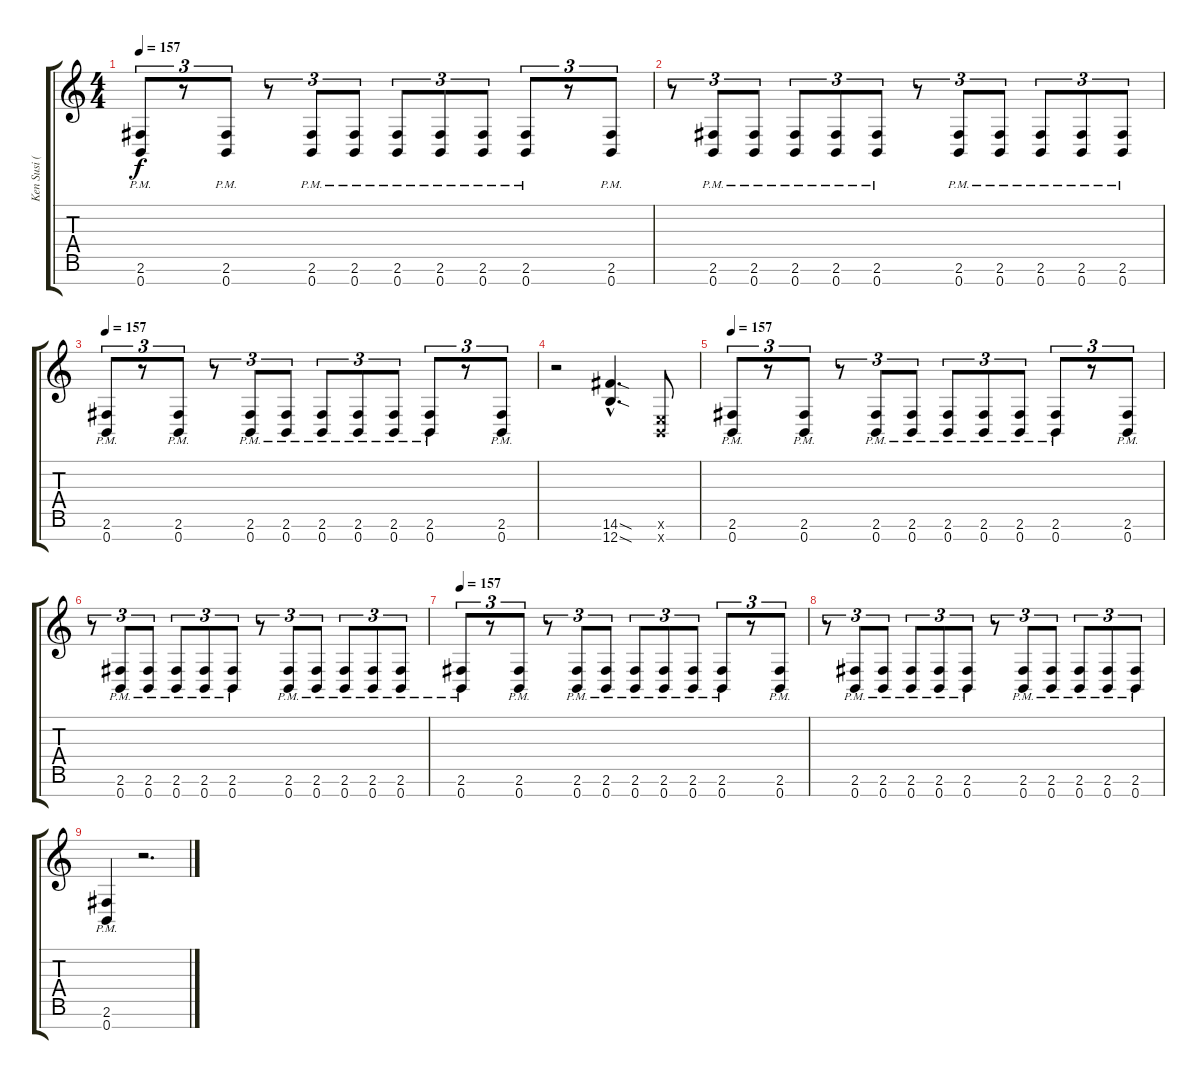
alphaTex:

\track ("Ken Susi (Guitar)" "Ken Susi (") {instrument distortionguitar}
\staff {score tabs}
\tuning (E4 B3 G3 D3 A2 E2 B1) {hide}
\ts (4 4)
\tempo 157
\clef g2
\ks c
(2.6{pm} 0.7{pm}).8{tu (3 2) dy f} r.8{tu (3 2)} (2.6{pm} 0.7{pm}).8{tu (3 2)} r.8{tu (3 2)} (2.6{pm} 0.7{pm}).8{tu (3 2)} (2.6{pm} 0.7{pm}).8{tu (3 2)} (2.6{pm} 0.7{pm}).8{tu (3 2)} (2.6{pm} 0.7{pm}).8{tu (3 2)} (2.6{pm} 0.7{pm}).8{tu (3 2)} (2.6{pm} 0.7{pm}).8{tu (3 2)} r.8{tu (3 2)} (2.6{pm} 0.7{pm}).8{tu (3 2)} |
r.8{tu (3 2)} (2.6{pm} 0.7{pm}).8{tu (3 2)} (2.6{pm} 0.7{pm}).8{tu (3 2)} (2.6{pm} 0.7{pm}).8{tu (3 2)} (2.6{pm} 0.7{pm}).8{tu (3 2)} (2.6{pm} 0.7{pm}).8{tu (3 2)} r.8{tu (3 2)} (2.6{pm} 0.7{pm}).8{tu (3 2)} (2.6{pm} 0.7{pm}).8{tu (3 2)} (2.6{pm} 0.7{pm}).8{tu (3 2)} (2.6{pm} 0.7{pm}).8{tu (3 2)} (2.6{pm} 0.7{pm}).8{tu (3 2)} |
\tempo 157
(2.6{pm} 0.7{pm}).8{tu (3 2)} r.8{tu (3 2)} (2.6{pm} 0.7{pm}).8{tu (3 2)} r.8{tu (3 2)} (2.6{pm} 0.7{pm}).8{tu (3 2)} (2.6{pm} 0.7{pm}).8{tu (3 2)} (2.6{pm} 0.7{pm}).8{tu (3 2)} (2.6{pm} 0.7{pm}).8{tu (3 2)} (2.6{pm} 0.7{pm}).8{tu (3 2)} (2.6{pm} 0.7{pm}).8{tu (3 2)} r.8{tu (3 2)} (2.6{pm} 0.7{pm}).8{tu (3 2)} |
r.2 (14.6{sod hac} 12.7{sod hac}).4{d} (0.6{x} 0.7{x}).8 |
\tempo 157
(2.6{pm} 0.7{pm}).8{tu (3 2)} r.8{tu (3 2)} (2.6{pm} 0.7{pm}).8{tu (3 2)} r.8{tu (3 2)} (2.6{pm} 0.7{pm}).8{tu (3 2)} (2.6{pm} 0.7{pm}).8{tu (3 2)} (2.6{pm} 0.7{pm}).8{tu (3 2)} (2.6{pm} 0.7{pm}).8{tu (3 2)} (2.6{pm} 0.7{pm}).8{tu (3 2)} (2.6{pm} 0.7{pm}).8{tu (3 2)} r.8{tu (3 2)} (2.6{pm} 0.7{pm}).8{tu (3 2)} |
r.8{tu (3 2)} (2.6{pm} 0.7{pm}).8{tu (3 2)} (2.6{pm} 0.7{pm}).8{tu (3 2)} (2.6{pm} 0.7{pm}).8{tu (3 2)} (2.6{pm} 0.7{pm}).8{tu (3 2)} (2.6{pm} 0.7{pm}).8{tu (3 2)} r.8{tu (3 2)} (2.6{pm} 0.7{pm}).8{tu (3 2)} (2.6{pm} 0.7{pm}).8{tu (3 2)} (2.6{pm} 0.7{pm}).8{tu (3 2)} (2.6{pm} 0.7{pm}).8{tu (3 2)} (2.6{pm} 0.7{pm}).8{tu (3 2)} |
\tempo 157
(2.6{pm} 0.7{pm}).8{tu (3 2)} r.8{tu (3 2)} (2.6{pm} 0.7{pm}).8{tu (3 2)} r.8{tu (3 2)} (2.6{pm} 0.7{pm}).8{tu (3 2)} (2.6{pm} 0.7{pm}).8{tu (3 2)} (2.6{pm} 0.7{pm}).8{tu (3 2)} (2.6{pm} 0.7{pm}).8{tu (3 2)} (2.6{pm} 0.7{pm}).8{tu (3 2)} (2.6{pm} 0.7{pm}).8{tu (3 2)} r.8{tu (3 2)} (2.6{pm} 0.7{pm}).8{tu (3 2)} |
r.8{tu (3 2)} (2.6{pm} 0.7{pm}).8{tu (3 2)} (2.6{pm} 0.7{pm}).8{tu (3 2)} (2.6{pm} 0.7{pm}).8{tu (3 2)} (2.6{pm} 0.7{pm}).8{tu (3 2)} (2.6{pm} 0.7{pm}).8{tu (3 2)} r.8{tu (3 2)} (2.6{pm} 0.7{pm}).8{tu (3 2)} (2.6{pm} 0.7{pm}).8{tu (3 2)} (2.6{pm} 0.7{pm}).8{tu (3 2)} (2.6{pm} 0.7{pm}).8{tu (3 2)} (2.6{pm} 0.7{pm}).8{tu (3 2)} |
(2.6{pm} 0.7{pm}).4 r.2{d}
